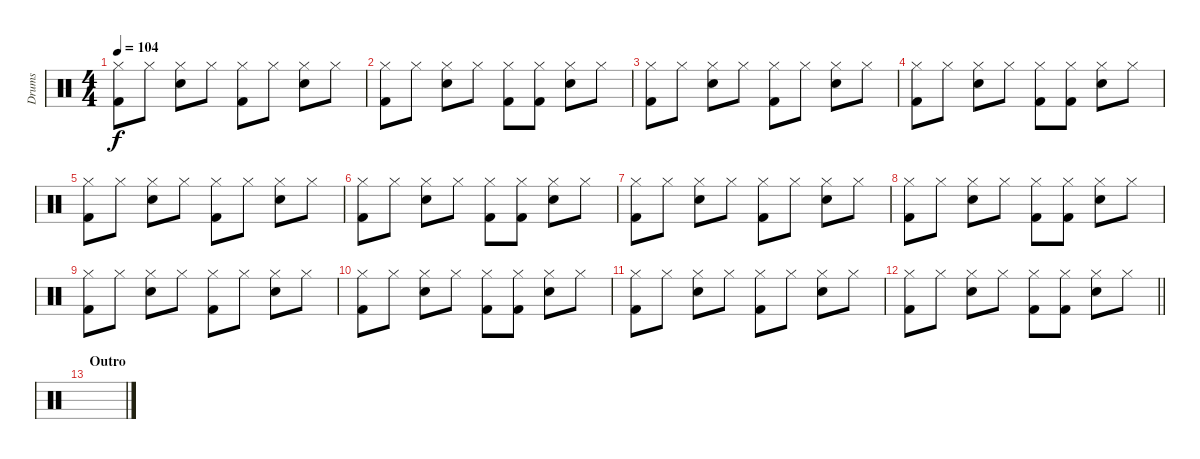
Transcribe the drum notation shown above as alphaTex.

\track ("Drums" "Drums") {instrument percussion}
\staff {score}
\articulation defaults
\ts (4 4)
\tempo 104
\clef neutral
\ks c
("Hi-Hat (closed)" "Kick (hit) 2").8{dy f volume 9} "Hi-Hat (closed)".8 ("Snare (hit) 2" "Hi-Hat (closed)").8 "Hi-Hat (closed)".8 ("Hi-Hat (closed)" "Kick (hit) 2").8 "Hi-Hat (closed)".8 ("Snare (hit) 2" "Hi-Hat (closed)").8 "Hi-Hat (closed)".8 |
("Hi-Hat (closed)" "Kick (hit) 2").8 "Hi-Hat (closed)".8 ("Snare (hit) 2" "Hi-Hat (closed)").8 "Hi-Hat (closed)".8 ("Hi-Hat (closed)" "Kick (hit) 2").8 ("Hi-Hat (closed)" "Kick (hit) 2").8 ("Snare (hit) 2" "Hi-Hat (closed)").8 "Hi-Hat (closed)".8 |
("Hi-Hat (closed)" "Kick (hit) 2").8{volume 9} "Hi-Hat (closed)".8 ("Snare (hit) 2" "Hi-Hat (closed)").8 "Hi-Hat (closed)".8 ("Hi-Hat (closed)" "Kick (hit) 2").8 "Hi-Hat (closed)".8 ("Snare (hit) 2" "Hi-Hat (closed)").8 "Hi-Hat (closed)".8 |
("Hi-Hat (closed)" "Kick (hit) 2").8 "Hi-Hat (closed)".8 ("Snare (hit) 2" "Hi-Hat (closed)").8 "Hi-Hat (closed)".8 ("Hi-Hat (closed)" "Kick (hit) 2").8 ("Hi-Hat (closed)" "Kick (hit) 2").8 ("Snare (hit) 2" "Hi-Hat (closed)").8 "Hi-Hat (closed)".8 |
("Hi-Hat (closed)" "Kick (hit) 2").8{volume 9} "Hi-Hat (closed)".8 ("Snare (hit) 2" "Hi-Hat (closed)").8 "Hi-Hat (closed)".8 ("Hi-Hat (closed)" "Kick (hit) 2").8 "Hi-Hat (closed)".8 ("Snare (hit) 2" "Hi-Hat (closed)").8 "Hi-Hat (closed)".8 |
("Hi-Hat (closed)" "Kick (hit) 2").8 "Hi-Hat (closed)".8 ("Snare (hit) 2" "Hi-Hat (closed)").8 "Hi-Hat (closed)".8 ("Hi-Hat (closed)" "Kick (hit) 2").8 ("Hi-Hat (closed)" "Kick (hit) 2").8 ("Snare (hit) 2" "Hi-Hat (closed)").8 "Hi-Hat (closed)".8 |
("Hi-Hat (closed)" "Kick (hit) 2").8{volume 9} "Hi-Hat (closed)".8 ("Snare (hit) 2" "Hi-Hat (closed)").8 "Hi-Hat (closed)".8 ("Hi-Hat (closed)" "Kick (hit) 2").8 "Hi-Hat (closed)".8 ("Snare (hit) 2" "Hi-Hat (closed)").8 "Hi-Hat (closed)".8 |
("Hi-Hat (closed)" "Kick (hit) 2").8 "Hi-Hat (closed)".8 ("Snare (hit) 2" "Hi-Hat (closed)").8 "Hi-Hat (closed)".8 ("Hi-Hat (closed)" "Kick (hit) 2").8 ("Hi-Hat (closed)" "Kick (hit) 2").8 ("Snare (hit) 2" "Hi-Hat (closed)").8 "Hi-Hat (closed)".8 |
("Hi-Hat (closed)" "Kick (hit) 2").8{volume 9} "Hi-Hat (closed)".8 ("Snare (hit) 2" "Hi-Hat (closed)").8 "Hi-Hat (closed)".8 ("Hi-Hat (closed)" "Kick (hit) 2").8 "Hi-Hat (closed)".8 ("Snare (hit) 2" "Hi-Hat (closed)").8 "Hi-Hat (closed)".8 |
("Hi-Hat (closed)" "Kick (hit) 2").8 "Hi-Hat (closed)".8 ("Snare (hit) 2" "Hi-Hat (closed)").8 "Hi-Hat (closed)".8 ("Hi-Hat (closed)" "Kick (hit) 2").8 ("Hi-Hat (closed)" "Kick (hit) 2").8 ("Snare (hit) 2" "Hi-Hat (closed)").8 "Hi-Hat (closed)".8 |
("Hi-Hat (closed)" "Kick (hit) 2").8{volume 9} "Hi-Hat (closed)".8 ("Snare (hit) 2" "Hi-Hat (closed)").8 "Hi-Hat (closed)".8 ("Hi-Hat (closed)" "Kick (hit) 2").8 "Hi-Hat (closed)".8 ("Snare (hit) 2" "Hi-Hat (closed)").8 "Hi-Hat (closed)".8 |
\barLineRight lightlight
("Hi-Hat (closed)" "Kick (hit) 2").8 "Hi-Hat (closed)".8 ("Snare (hit) 2" "Hi-Hat (closed)").8 "Hi-Hat (closed)".8 ("Hi-Hat (closed)" "Kick (hit) 2").8 ("Hi-Hat (closed)" "Kick (hit) 2").8 ("Snare (hit) 2" "Hi-Hat (closed)").8 "Hi-Hat (closed)".8 |
\section ("" "Outro")
